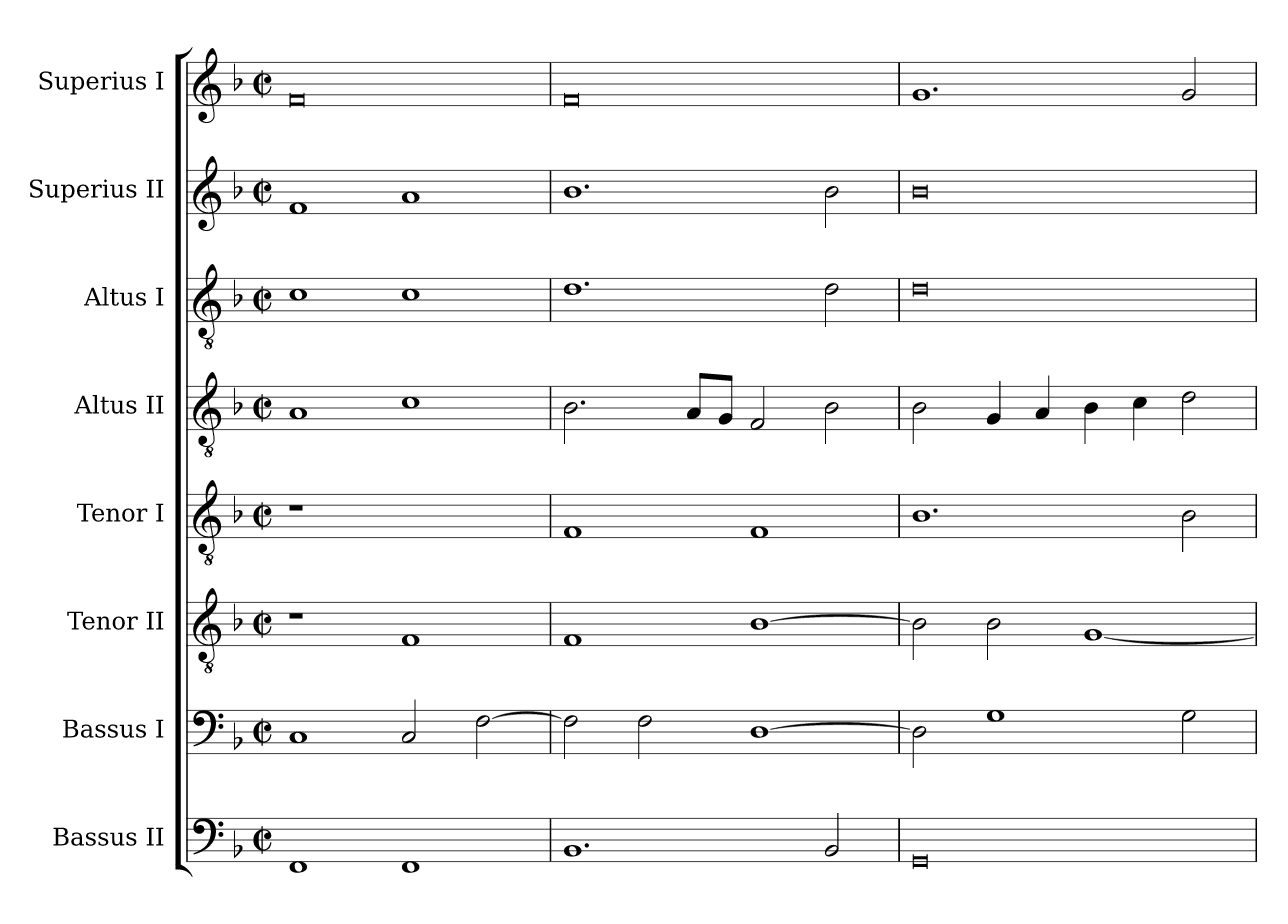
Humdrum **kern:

**kern	**kern	**kern	**kern	**kern	**kern	**kern	**kern
*part8	*part7	*part6	*part5	*part4	*part3	*part2	*part1
*staff8	*staff7	*staff6	*staff5	*staff4	*staff3	*staff2	*staff1
*I"Bassus II	*I"Bassus I	*I"Tenor II	*I"Tenor I	*I"Altus II	*I"Altus I	*I"Superius II	*I"Superius I
*I'B.	*I'B.	*I'T.	*I'T.	*	*	*I'S.	*I'S.
!!LO:PB:g=z
*clefF4	*clefF4	*clefGv2	*clefGv2	*clefGv2	*clefGv2	*clefG2	*clefG2
*	*	*ITrd7c12	*ITrd7c12	*ITrd7c12	*ITrd7c12	*	*
*k[b-]	*k[b-]	*k[b-]	*k[b-]	*k[b-]	*k[b-]	*k[b-]	*k[b-]
*F:	*F:	*F:	*F:	*F:	*F:	*F:	*F:
*M2/2	*M2/2	*M2/2	*M2/2	*M2/2	*M2/2	*M2/2	*M2/2
*met(c|)	*met(c|)	*met(c|)	*met(c|)	*met(c|)	*met(c|)	*met(c|)	*met(c|)
=1	=1	=1	=1	=1	=1	=1	=1
!	!	!	!LO:N:vis=1	!	!	!	!
1FFi	1Ci	1r	1r	1AAi	1Ci	1fi	0fi
1FFi	2Ci/	1FFi	1ryy	1Ci	1Ci	1ai	.
.	[>2Fi\	.	.	.	.	.	.
=2	=2	=2	=2	=2	=2	=2	=2
1.BB-i	2Fi\]	1FFi	1FFi	2.BB-i\	1.Di	1.b-i	0fi
.	2Fi\	.	.	.	.	.	.
.	.	.	.	8AAi/L	.	.	.
.	.	.	.	8GGi/J	.	.	.
.	[>1Di	[>1BB-i	1FFi	2FFi/	.	.	.
2BB-i/	.	.	.	2BB-i\	2Di\	2b-i\	.
=3	=3	=3	=3	=3	=3	=3	=3
0GGi	2Di\]	2BB-i\]	1.BB-i	2BB-i\	0Di	0b-i	1.gi
.	1Gi	2BB-i\	.	4GGi/	.	.	.
.	.	.	.	4AAi/	.	.	.
.	.	[<1GGi	.	4BB-i\	.	.	.
.	.	.	.	4Ci\	.	.	.
.	2Gi\	.	2BB-i\	2Di\	.	.	2gi/
=	=	=	=	=	=	=	=
*-	*-	*-	*-	*-	*-	*-	*-
